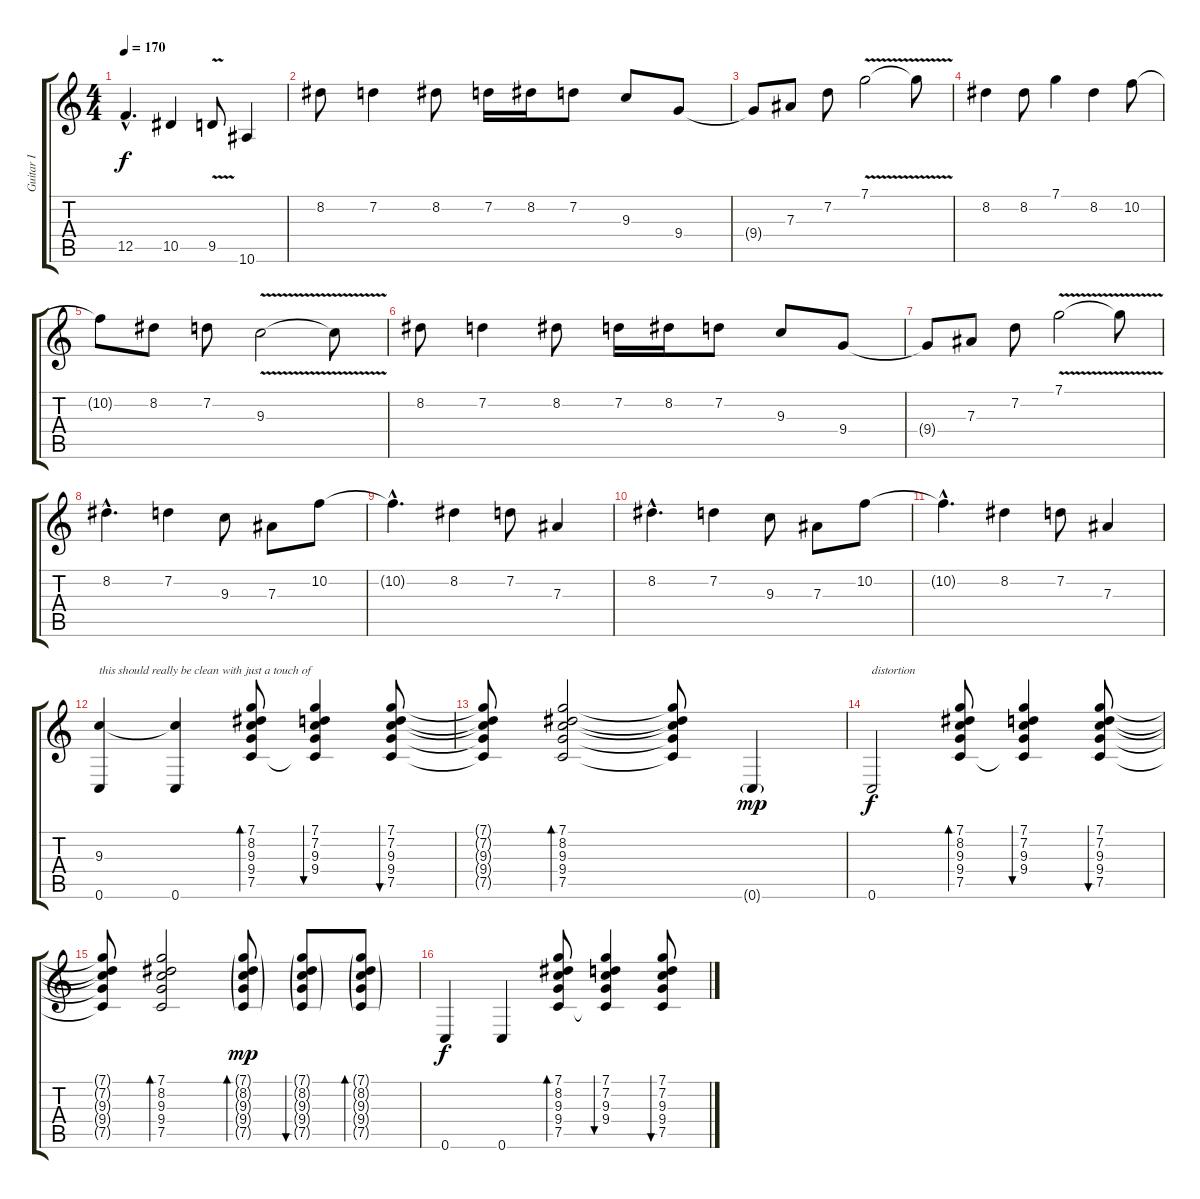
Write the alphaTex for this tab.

\track ("Guitar I" "Guitar I") {instrument overdrivenguitar}
\staff {score tabs}
\tuning (C4 G3 Eb3 Bb2 F2 C2) {hide}
\ts (4 4)
\tempo 170
\clef g2
\ks c
12.5{hac t}.4{d dy f} 10.5.4 9.5{v}.8 10.6.4 |
8.2.8 7.2.4 8.2.8 7.2.16 8.2.16 7.2.8 9.3.8 9.4.8 |
9.4{t}.8 7.3.8 7.2.8 7.1{v}.2 7.1{t}.8 |
8.2.4 8.2.8 7.1.4 8.2.4 10.2.8 |
10.2{t}.8 8.2.8 7.2.8 9.3{v}.2 9.3{t}.8 |
8.2.8 7.2.4 8.2.8 7.2.16 8.2.16 7.2.8 9.3.8 9.4.8 |
9.4{t}.8 7.3.8 7.2.8 7.1{v}.2 7.1{t}.8 |
8.2{hac}.4{d} 7.2.4 9.3.8 7.3.8 10.2.8 |
10.2{hac t}.4{d} 8.2.4 7.2.8 7.3.4 |
8.2{hac}.4{d} 7.2.4 9.3.8 7.3.8 10.2.8 |
10.2{hac t}.4{d} 8.2.4 7.2.8 7.3.4 |
(9.3 0.6).4{txt "this should really be clean with just a touch of" volume 9 instrument acousticguitarsteel} (9.3{t} 0.6).4 (7.1 8.2 9.3 9.4 7.5).8{bd 120} (7.1 7.2 9.3 9.4 7.5{t}).4{bu 120} (7.1 7.2 9.3 9.4 7.5).8{bu 120} |
(7.1{t} 7.2{t} 9.3{t} 9.4{t} 7.5{t}).8 (7.1 8.2 9.3 9.4 7.5).2{bd 120} (7.1{t} 8.2{t} 9.3{t} 9.4{t} 7.5{t}).8 0.6{g}.4{dy mp} |
0.6.2{txt "distortion " dy f} (7.1 8.2 9.3 9.4 7.5).8{bd 120} (7.1 7.2 9.3 9.4 7.5{t}).4{bu 120} (7.1 7.2 9.3 9.4 7.5).8{bu 120} |
(7.1{t} 7.2{t} 9.3{t} 9.4{t} 7.5{t}).8 (7.1 8.2 9.3 9.4 7.5).2{bd 120} (7.1{g} 8.2{g} 9.3{g} 9.4{g} 7.5{g}).8{bd 120 dy mp} (7.1{g} 8.2{g} 9.3{g} 9.4{g} 7.5{g}).8{bu 120} (7.1{g} 8.2{g} 9.3{g} 9.4{g} 7.5{g}).8{bd 120} |
0.6.4{dy f} 0.6.4 (7.1 8.2 9.3 9.4 7.5).8{bd 120} (7.1 7.2 9.3 9.4 7.5{t}).4{bu 120} (7.1 7.2 9.3 9.4 7.5).8{bu 120}
